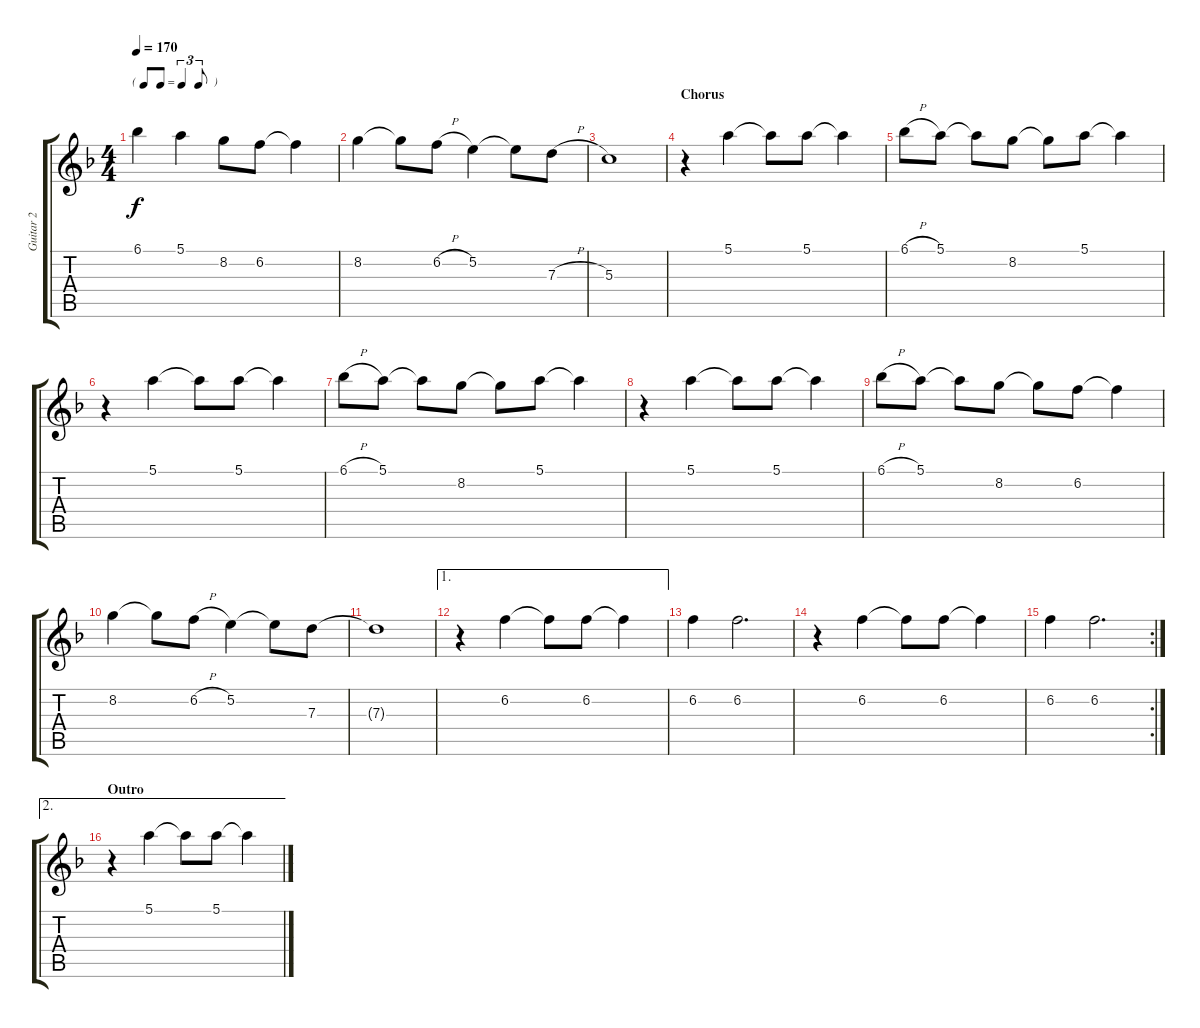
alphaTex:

\track ("Guitar 2" "Guitar 2") {instrument electricguitarclean}
\staff {score tabs}
\tuning (E4 B3 G3 D3 A2 E2) {hide}
\ts (4 4)
\tf triplet8th
\tempo 170
\clef g2
\ks f
6.1.4{dy f} 5.1.4 8.2.8 6.2.8 6.2{t}.4 |
8.2.4 8.2{t}.8 6.2{h}.8 5.2.4 5.2{t}.8 7.3{h}.8 |
5.3.1 |
\section ("" "Chorus")
r.4 5.1.4 5.1{t}.8 5.1.8 5.1{t}.4 |
6.1{h}.8 5.1.8 5.1{t}.8 8.2.8 8.2{t}.8 5.1.8 5.1{t}.4 |
r.4 5.1.4 5.1{t}.8 5.1.8 5.1{t}.4 |
6.1{h}.8 5.1.8 5.1{t}.8 8.2.8 8.2{t}.8 5.1.8 5.1{t}.4 |
r.4 5.1.4 5.1{t}.8 5.1.8 5.1{t}.4 |
6.1{h}.8 5.1.8 5.1{t}.8 8.2.8 8.2{t}.8 6.2.8 6.2{t}.4 |
8.2.4 8.2{t}.8 6.2{h}.8 5.2.4 5.2{t}.8 7.3.8 |
7.3{t}.1 |
\ae 1
r.4 6.2.4 6.2{t}.8 6.2.8 6.2{t}.4 |
6.2.4 6.2.2{d} |
r.4 6.2.4 6.2{t}.8 6.2.8 6.2{t}.4 |
\rc 2
6.2.4 6.2.2{d} |
\ae 2
\section ("" "Outro")
r.4 5.1.4 5.1{t}.8 5.1.8 5.1{t}.4
